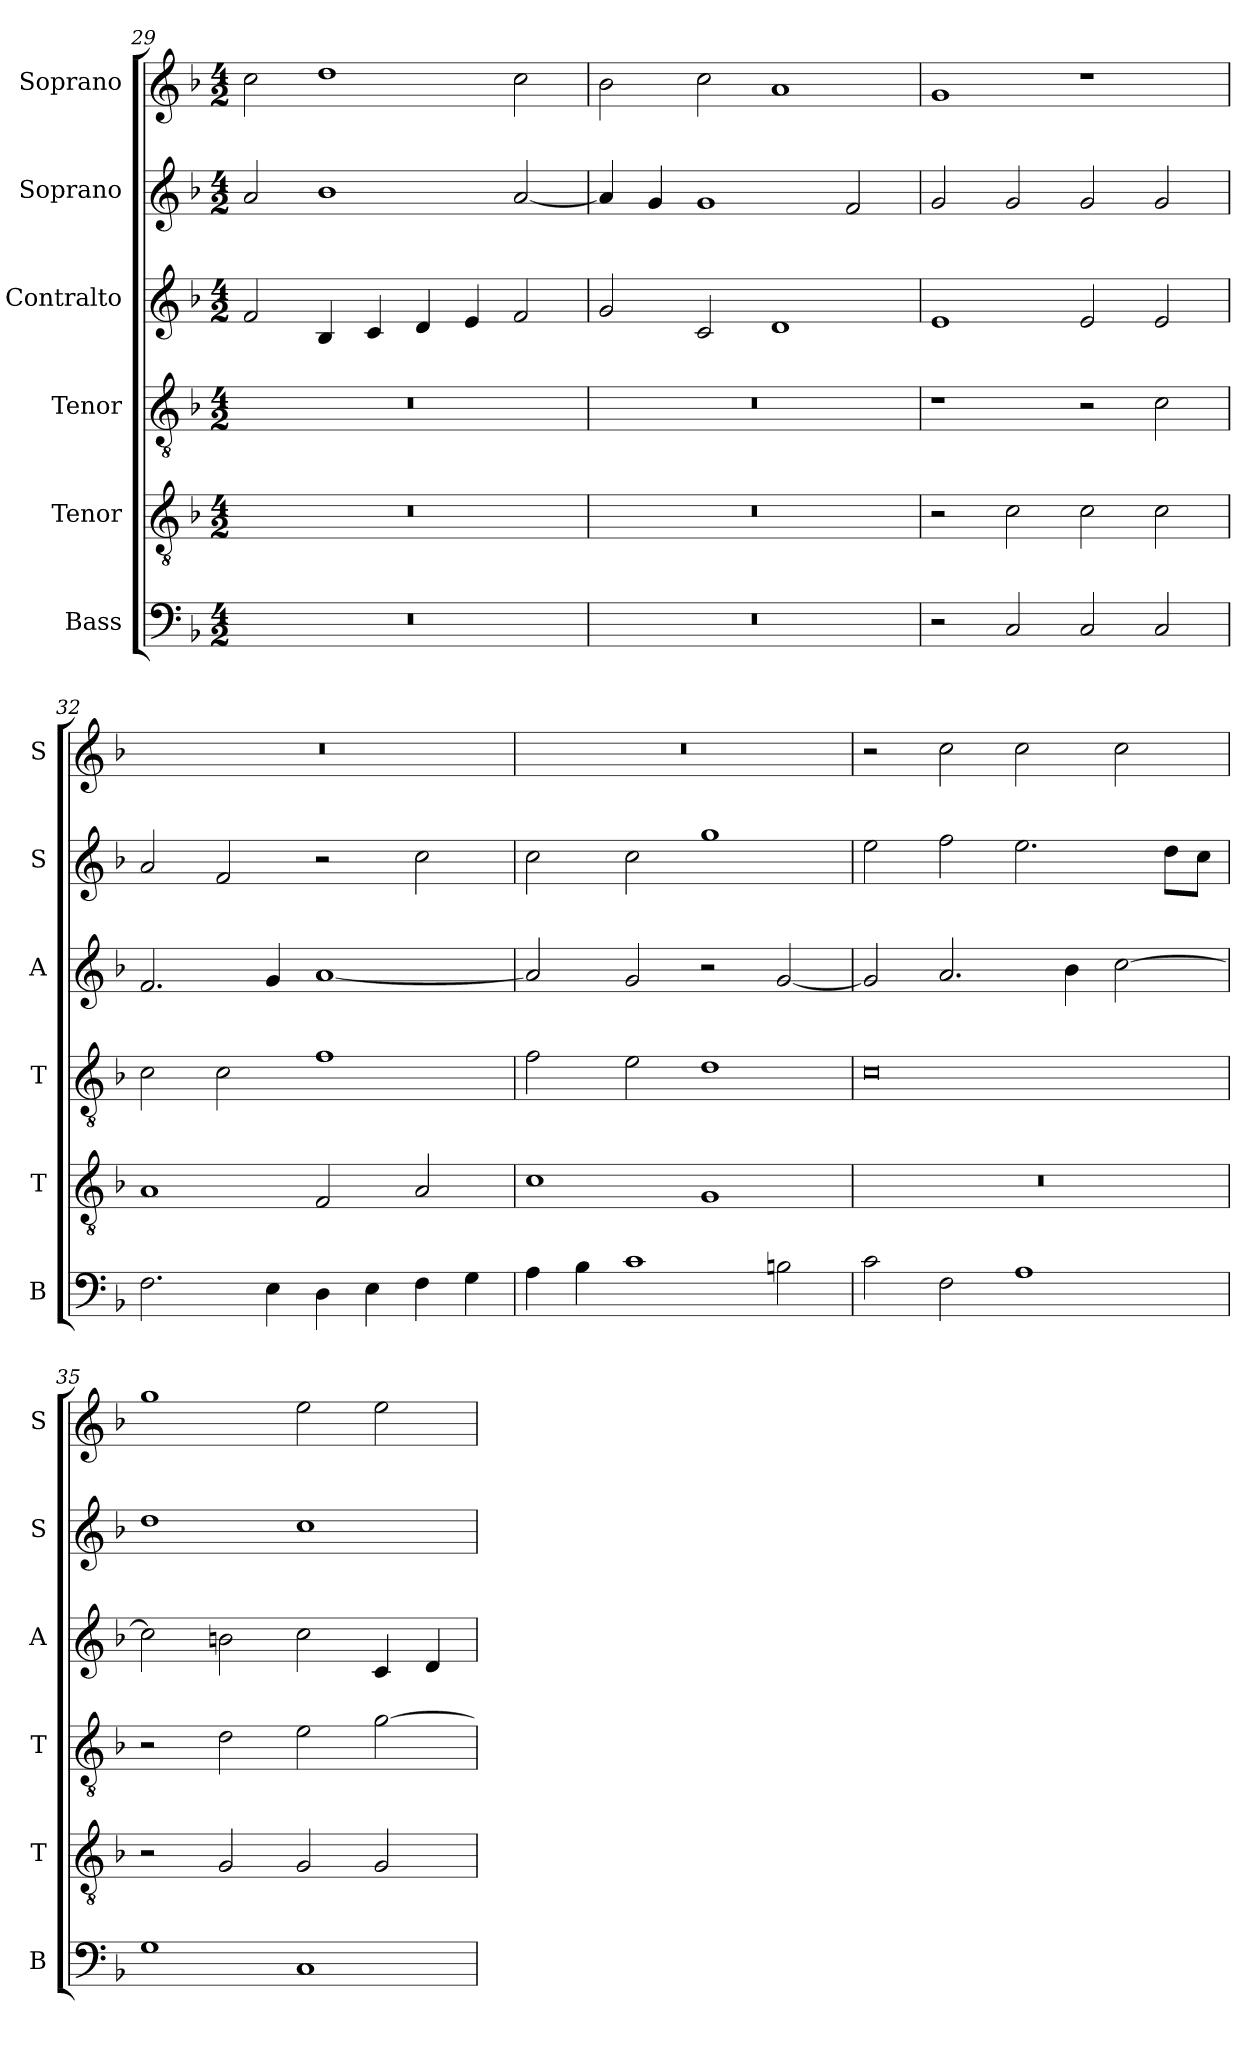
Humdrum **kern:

**kern	**kern	**kern	**kern	**kern	**kern
*part6	*part5	*part4	*part3	*part2	*part1
*staff6	*staff5	*staff4	*staff3	*staff2	*staff1
*I"Bass	*I"Tenor	*I"Tenor	*I"Contralto	*I"Soprano	*I"Soprano
*I'B	*I'T	*I'T	*I'A	*I'S	*I'S
*clefF4	*clefGv2	*clefGv2	*clefG2	*clefG2	*clefG2
*k[b-]	*k[b-]	*k[b-]	*k[b-]	*k[b-]	*k[b-]
*F:ion	*F:ion	*F:ion	*F:ion	*F:ion	*F:ion
*M4/2	*M4/2	*M4/2	*M4/2	*M4/2	*M4/2
=29	=29	=29	=29	=29	=29
0r	0r	0r	2f	2a	2cc
.	.	.	4B-	1b-	1dd
.	.	.	4c	.	.
.	.	.	4d	.	.
.	.	.	4e	.	.
.	.	.	2f	[2a	2cc
=30	=30	=30	=30	=30	=30
0r	0r	0r	2g	4a]	2b-
.	.	.	.	4g	.
.	.	.	2c	1g	2cc
.	.	.	1d	.	1a
.	.	.	.	2f	.
=31	=31	=31	=31	=31	=31
2r	2r	1r	1e	2g	1g
2C	2c	.	.	2g	.
2C	2c	2r	2e	2g	1r
2C	2c	2c	2e	2g	.
=32	=32	=32	=32	=32	=32
2.F	1A	2c	2.f	2a	0r
.	.	2c	.	2f	.
4E	.	.	4g	.	.
4D	2F	1f	[1a	2r	.
4E	.	.	.	.	.
4F	2A	.	.	2cc	.
4G	.	.	.	.	.
=33	=33	=33	=33	=33	=33
4A	1c	2f	2a]	2cc	0r
4B-	.	.	.	.	.
1c	.	2e	2g	2cc	.
.	1G	1d	2r	1gg	.
2Bn	.	.	[2g	.	.
=34	=34	=34	=34	=34	=34
2c	0r	0c	2g]	2ee	2r
2F	.	.	2.a	2ff	2cc
1A	.	.	.	2.ee	2cc
.	.	.	4b-	.	.
.	.	.	[2cc	.	2cc
.	.	.	.	8dd\L	.
.	.	.	.	8cc\J	.
=35	=35	=35	=35	=35	=35
1G	2r	2r	2cc]	1dd	1gg
.	2G	2d	2bn	.	.
1C	2G	2e	2cc	1cc	2ee
.	2G	[2g	4c	.	2ee
.	.	.	4d	.	.
=	=	=	=	=	=
*-	*-	*-	*-	*-	*-
